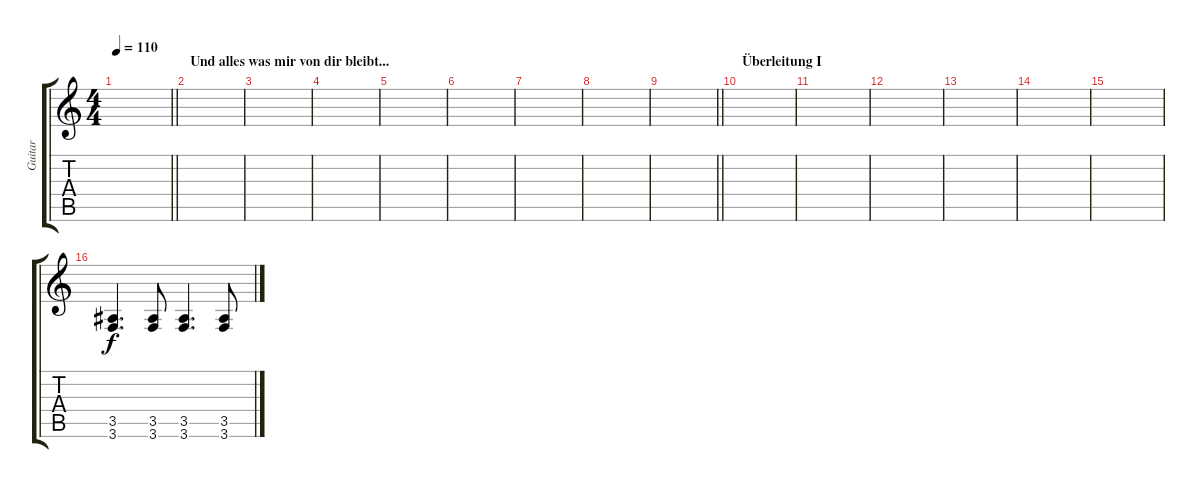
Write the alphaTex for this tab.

\track ("Guitar" "Guitar") {instrument distortionguitar}
\staff {score tabs}
\tuning (D4 A3 F3 C3 G2 D2) {hide}
\ts (4 4)
\tempo 110
\clef g2
\barLineRight lightlight
\ks c
|
\section ("" "Und alles was mir von dir bleibt...")
|
|
|
|
|
|
|
\barLineRight lightlight
|
\section ("" "Überleitung I")
|
|
|
|
|
|
(3.5 3.6).4{d} (3.5 3.6).8 (3.5 3.6).4{d} (3.5 3.6).8
